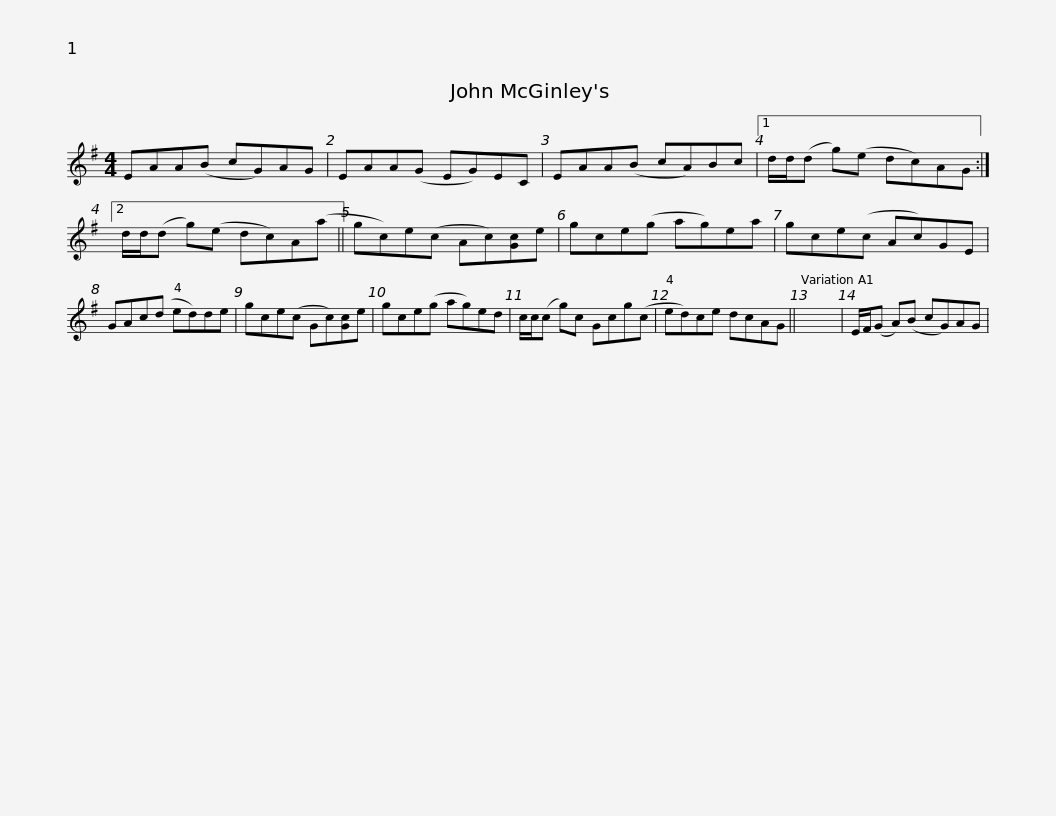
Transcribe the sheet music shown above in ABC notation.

X:1
L:1/8
M:4/4
I:linebreak $
K:G
V:1 treble
V:1
 EAA(B cG)AG | EAA(G EG)EC | EAA(B cA)Bc |1 d/d/(d g)(e dc)AG :|2 d/d/(d g)(e dc)A(a ||$ %5
 gc)e(c Ac)[Gc]e | gce(g ag)ea | gce(c Ac)GE | GAc(d ed)de | gce(c Gc)[Gc]e |$ %10
 gce(g ag)ed | c/c/(c g)c Gcg(c | ed)ce dcAG || x8 | E/F/(G A)(B cG)AG | %15
